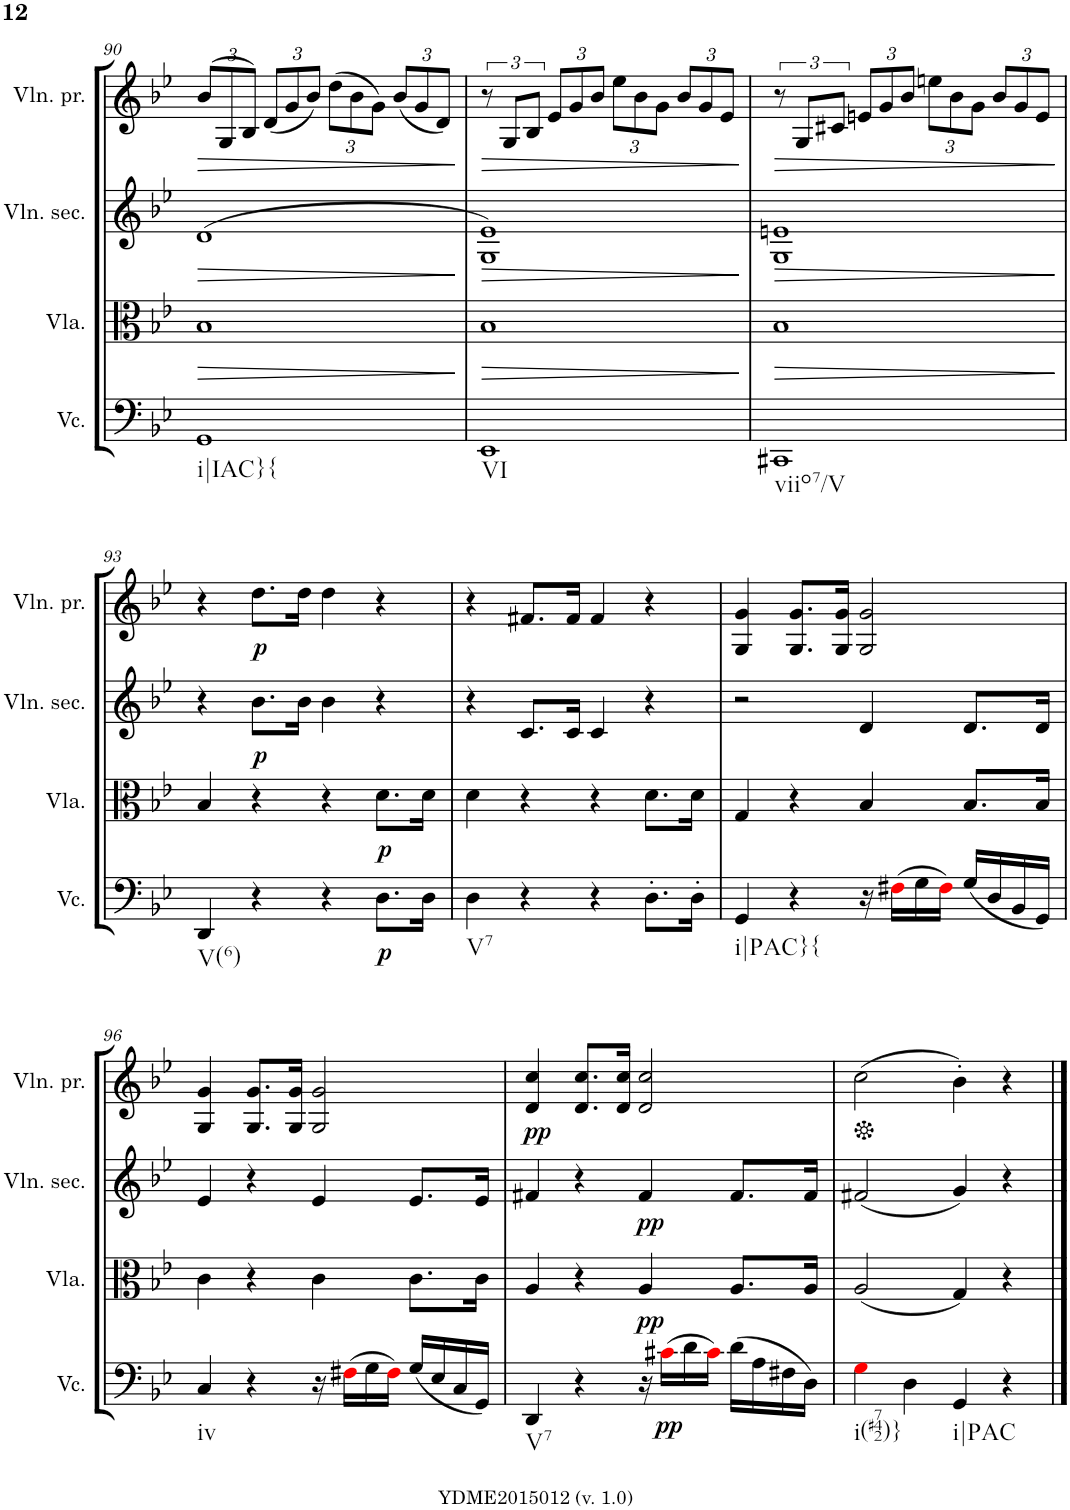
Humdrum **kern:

**kern	**dynam	**kern	**dynam	**kern	**dynam	**kern	**dynam
*part4	*part4	*part3	*part3	*part2	*part2	*part1	*part1
*staff4	*staff4	*staff3	*staff3	*staff2	*staff2	*staff1	*staff1
*I"Violoncelle	*	*I"Viola	*	*I"Violino secondo	*	*I"Violino primo	*
*I'Vc.	*	*I'Vla.	*	*I'Vln. sec.	*	*I'Vln. pr.	*
!!LO:PB:g=z
*clefF4	*	*clefC3	*	*clefG2	*	*clefG2	*
*k[b-e-]	*	*k[b-e-]	*	*k[b-e-]	*	*k[b-e-]	*
*B-:	*	*B-:	*	*B-:	*	*B-:	*
*M2/2	*	*M2/2	*	*M2/2	*	*M2/2	*
*met(c|)	*	*met(c|)	*	*met(c|)	*	*met(c|)	*
=90	=90	=90	=90	=90	=90	=90	=90
!	!LO:HP:b	!	!LO:HP:b	!	!LO:HP:b	!	!
*	*	*	*	*	*	*Xbrackettup	*
!LO:TX:b:t=i|IAC}{	!	!	!	!	!	!	!
1GG	>	1B-	>	(>1d	>	(>12b-/L	.
.	.	.	.	.	.	12G/	.
.	.	.	.	.	.	12B-/J)	.
.	.	.	.	.	.	(<12d/L	.
.	.	.	.	.	.	12g/	.
.	.	.	.	.	.	12b-/J)	.
.	.	.	.	.	.	(>12dd\L	.
.	.	.	.	.	.	12b-\	.
.	.	.	.	.	.	12g\J)	.
.	.	.	.	.	.	(<12b-/L	.
.	.	.	.	.	.	12g/	.
.	.	.	.	.	.	12d/J)	.
.	]	.	]	.	]	.	.
=91	=91	=91	=91	=91	=91	=91	=91
!	!LO:HP:b	!	!LO:HP:b	!	!LO:HP:b	!	!
*	*	*	*	*	*	*brackettup	*
!LO:TX:b:t=VI	!	!	!	!	!	!	!
1EE-	>	1B-	>	1G 1e-)	>	12r	.
.	.	.	.	.	.	12G/L	.
.	.	.	.	.	.	12B-/J	.
*	*	*	*	*	*	*Xbrackettup	*
.	.	.	.	.	.	12e-/L	.
.	.	.	.	.	.	12g/	.
.	.	.	.	.	.	12b-/J	.
.	.	.	.	.	.	12ee-\L	.
.	.	.	.	.	.	12b-\	.
.	.	.	.	.	.	12g\J	.
.	.	.	.	.	.	12b-/L	.
.	.	.	.	.	.	12g/	.
.	.	.	.	.	.	12e-/J	.
.	]	.	]	.	]	.	.
=92	=92	=92	=92	=92	=92	=92	=92
!	!LO:HP:b	!	!LO:HP:b	!	!LO:HP:b	!	!
*	*	*	*	*	*	*brackettup	*
!LO:TX:b:t=viio7/V	!	!	!	!	!	!	!
1CC#X	>	1B-	>	1G 1en	>	12r	.
.	.	.	.	.	.	12G/L	.
.	.	.	.	.	.	12c#X/J	.
*	*	*	*	*	*	*Xbrackettup	*
.	.	.	.	.	.	12en/L	.
.	.	.	.	.	.	12g/	.
.	.	.	.	.	.	12b-/J	.
.	.	.	.	.	.	12een\L	.
.	.	.	.	.	.	12b-\	.
.	.	.	.	.	.	12g\J	.
.	.	.	.	.	.	12b-/L	.
.	.	.	.	.	.	12g/	.
.	.	.	.	.	.	12e/J	.
.	]	.	]	.	]	.	.
!!LO:LB:g=z
=93	=93	=93	=93	=93	=93	=93	=93
!LO:TX:b:t=V(6)	!	!	!	!	!	!	!
4DD/	.	4B-/	.	4r	.	4r	.
!	!	!	!	!	!LO:DY:b	!	!LO:DY:b
4r	.	4r	.	8.b-\L	p	8.dd\L	p
.	.	.	.	16b-\Jk	.	16dd\Jk	.
4r	.	4r	.	4b-\	.	4dd\	.
!	!LO:DY:b	!	!LO:DY:b	!	!	!	!
8.D\L	p	8.d\L	p	4r	.	4r	.
16D\Jk	.	16d\Jk	.	.	.	.	.
=94	=94	=94	=94	=94	=94	=94	=94
!LO:TX:b:t=V7	!	!	!	!	!	!	!
4D\	.	4d\	.	4r	.	4r	.
4r	.	4r	.	8.c/L	.	8.f#X/L	.
.	.	.	.	16c/Jk	.	16f#/Jk	.
4r	.	4r	.	4c/	.	4f#/	.
8.D'\L	.	8.d\L	.	4r	.	4r	.
16D'\Jk	.	16d\Jk	.	.	.	.	.
=95	=95	=95	=95	=95	=95	=95	=95
!LO:TX:b:t=i|PAC}{	!	!	!	!	!	!	!
4GG/	.	4G/	.	2r	.	4G/ 4g/	.
4r	.	4r	.	.	.	8.G/ 8.g/L	.
.	.	.	.	.	.	16G/ 16g/Jk	.
16r	.	4B-/	.	4d/	.	2G/ 2g/	.
(>16F#Xi\LL	.	.	.	.	.	.	.
16G\	.	.	.	.	.	.	.
16F#i\JJ)	.	.	.	.	.	.	.
(<16G/LL	.	8.B-/L	.	8.d/L	.	.	.
16D/	.	.	.	.	.	.	.
16BB-/	.	.	.	.	.	.	.
16GG/JJ)	.	16B-/Jk	.	16d/Jk	.	.	.
!!LO:LB:g=z
=96	=96	=96	=96	=96	=96	=96	=96
!LO:TX:b:t=iv	!	!	!	!	!	!	!
4C/	.	4c\	.	4e-/	.	4G/ 4g/	.
4r	.	4r	.	4r	.	8.G/ 8.g/L	.
.	.	.	.	.	.	16G/ 16g/Jk	.
16r	.	4c\	.	4e-/	.	2G/ 2g/	.
(>16F#Xi\LL	.	.	.	.	.	.	.
16G\	.	.	.	.	.	.	.
16F#i\JJ)	.	.	.	.	.	.	.
(<16G/LL	.	8.c\L	.	8.e-/L	.	.	.
16E-/	.	.	.	.	.	.	.
16C/	.	.	.	.	.	.	.
16GG/JJ)	.	16c\Jk	.	16e-/Jk	.	.	.
=97	=97	=97	=97	=97	=97	=97	=97
!LO:TX:b:t=V7	!	!	!	!	!	!	!
!	!	!	!	!	!	!	!LO:DY:b
4DD/	.	4A/	.	4f#X/	.	4d/ 4cc/	pp
4r	.	4r	.	4r	.	8.d/ 8.cc/L	.
.	.	.	.	.	.	16d/ 16cc/Jk	.
!	!	!	!LO:DY:b	!	!LO:DY:b	!	!
16r	.	4A/	pp	4f#/	pp	2d/ 2cc/	.
!	!LO:DY:b	!	!	!	!	!	!
(>16c#Xi\LL	pp	.	.	.	.	.	.
16d\	.	.	.	.	.	.	.
16c#i\JJ)	.	.	.	.	.	.	.
(>16d\LL	.	8.A/L	.	8.f#/L	.	.	.
16A\	.	.	.	.	.	.	.
16F#X\	.	.	.	.	.	.	.
16D\JJ)	.	16A/Jk	.	16f#/Jk	.	.	.
=98	=98	=98	=98	=98	=98	=98	=98
!LO:TX:b:t=i(#742)}	!	!	!	!	!	!	!
4Gi\	.	(<2A/	.	(<2f#X/	.	(>2cc\	.
4D\	.	.	.	.	.	.	.
!LO:TX:b:t=i|PAC	!	!	!	!	!	!	!
4GG/	.	4G/)	.	4g/)	.	4b-'\)	.
4r	.	4r	.	4r	.	4r	.
==	==	==	==	==	==	==	==
*-	*-	*-	*-	*-	*-	*-	*-
